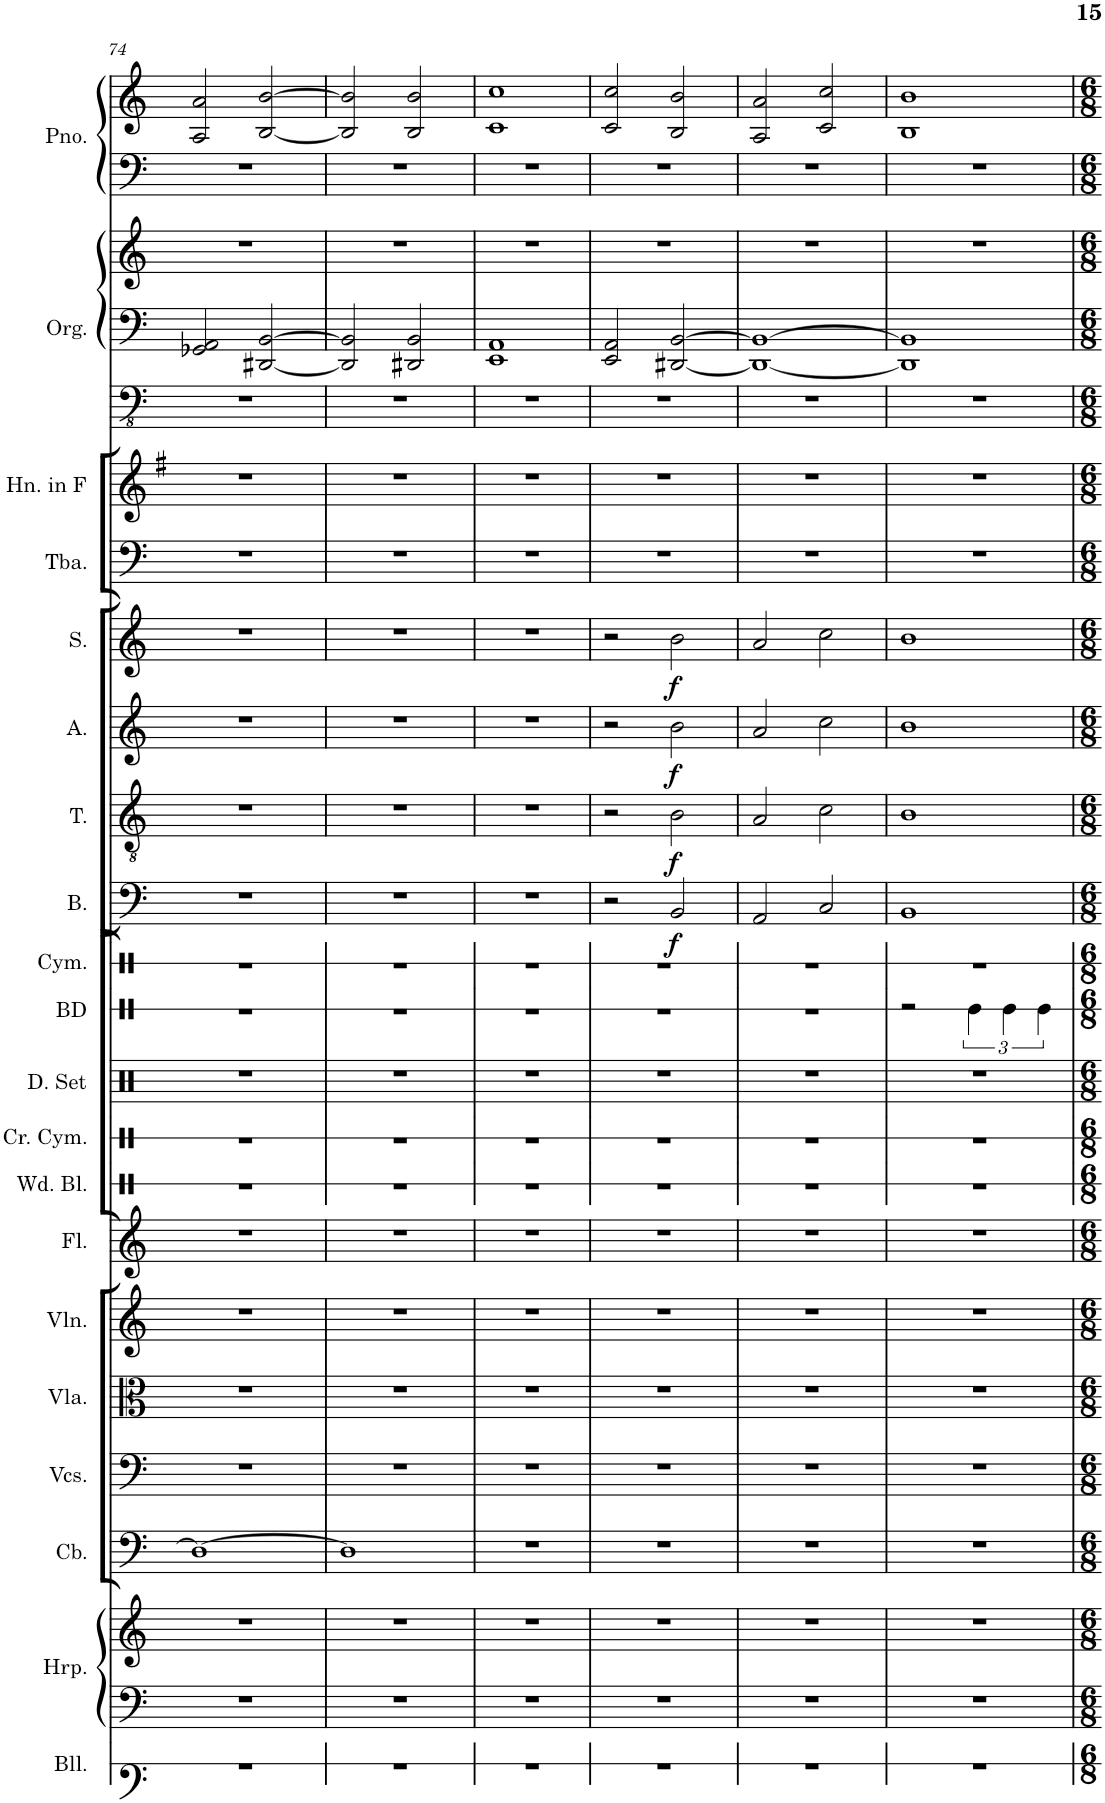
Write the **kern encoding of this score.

**kern	**kern	**kern	**kern	**kern	**kern	**kern	**kern	**kern	**kern	**kern	**kern	**dynam	**kern	**dynam	**kern	**dynam	**kern	**dynam	**kern	**kern	**kern	**kern	**kern	**kern	**kern
*part18	*part17	*part17	*part16	*part15	*part14	*part13	*part12	*part11	*part10	*part9	*part8	*part8	*part7	*part7	*part6	*part6	*part5	*part5	*part4	*part3	*part2	*part2	*part2	*part1	*part1
*staff22	*staff21	*staff20	*staff19	*staff18	*staff17	*staff16	*staff15	*staff14	*staff13	*staff12	*staff11	*staff11	*staff10	*staff10	*staff9	*staff9	*staff8	*staff8	*staff7	*staff6	*staff5	*staff4	*staff3	*staff2	*staff1
*I"Bells	*I"Harp	*	*I"Contrabass	*I"Violoncellos	*I"Viola	*I"Violin	*I"Flute	*I"Crash Cymbal	*I"Drumset	*I"Cymbal	*I"Bass	*	*I"Tenor	*	*I"Alto	*	*I"Soprano	*	*I"Tuba	*I"Horn in F	*I"Pipe Organ	*	*	*I"Piano	*
*I'Bll.	*I'Hrp.	*	*I'Cb.	*I'Vcs.	*I'Vla.	*I'Vln.	*I'Fl.	*I'Cr. Cym.	*I'D. Set	*I'Cym.	*I'B.	*	*I'T.	*	*I'A.	*	*I'S.	*	*I'Tba.	*I'Hn. in F	*I'Org.	*	*	*I'Pno.	*
!!LO:PB:g=z
*clefF4	*clefF4	*clefG2	*clefF4	*clefF4	*clefC3	*clefG2	*clefG2	*clefX	*clefX	*clefX	*clefF4	*	*clefGv2	*	*clefG2	*	*clefG2	*	*clefF4	*clefG2	*clefFv4	*clefF4	*clefG2	*clefF4	*clefG2
*	*	*	*Trd7c12	*	*	*	*	*	*	*	*	*	*	*	*	*	*	*	*	*Trd4c7	*	*	*	*	*
*k[]	*k[]	*k[]	*k[]	*k[]	*k[]	*k[]	*k[]	*k[]	*k[]	*k[]	*k[]	*	*k[]	*	*k[]	*	*k[]	*	*k[]	*k[f#]	*k[]	*k[]	*k[]	*k[]	*k[]
*M4/4	*M4/4	*M4/4	*M4/4	*M4/4	*M4/4	*M4/4	*M4/4	*M4/4	*M4/4	*M4/4	*M4/4	*	*M4/4	*	*M4/4	*	*M4/4	*	*M4/4	*M4/4	*M4/4	*M4/4	*M4/4	*M4/4	*M4/4
=74	=74	=74	=74	=74	=74	=74	=74	=74	=74	=74	=74	=74	=74	=74	=74	=74	=74	=74	=74	=74	=74	=74	=74	=74	=74
1r	1r	1r	1D#_	1r	1r	1r	1r	1r	1r	1r	1r	.	1r	.	1r	.	1r	.	1r	1r	1r	2GG-X/ 2AA/	1r	1r	2A/ 2a/
.	.	.	.	.	.	.	.	.	.	.	.	.	.	.	.	.	.	.	.	.	.	[2DD#X/ [2BB/	.	.	[2B/ [2b/
=75	=75	=75	=75	=75	=75	=75	=75	=75	=75	=75	=75	=75	=75	=75	=75	=75	=75	=75	=75	=75	=75	=75	=75	=75	=75
1r	1r	1r	1D#]	1r	1r	1r	1r	1r	1r	1r	1r	.	1r	.	1r	.	1r	.	1r	1r	1r	2DD#/] 2BB/]	1r	1r	2B/] 2b/]
.	.	.	.	.	.	.	.	.	.	.	.	.	.	.	.	.	.	.	.	.	.	2DD#X/ 2BB/	.	.	2B/ 2b/
=76	=76	=76	=76	=76	=76	=76	=76	=76	=76	=76	=76	=76	=76	=76	=76	=76	=76	=76	=76	=76	=76	=76	=76	=76	=76
1r	1r	1r	1r	1r	1r	1r	1r	1r	1r	1r	1r	.	1r	.	1r	.	1r	.	1r	1r	1r	1EE 1AA	1r	1r	1c 1cc
=77	=77	=77	=77	=77	=77	=77	=77	=77	=77	=77	=77	=77	=77	=77	=77	=77	=77	=77	=77	=77	=77	=77	=77	=77	=77
1r	1r	1r	1r	1r	1r	1r	1r	1r	1r	1r	2r	.	2r	.	2r	.	2r	.	1r	1r	1r	2EE/ 2AA/	1r	1r	2c/ 2cc/
!	!	!	!	!	!	!	!	!	!	!	!	!LO:DY:b	!	!LO:DY:b	!	!LO:DY:b	!	!LO:DY:b	!	!	!	!	!	!	!
.	.	.	.	.	.	.	.	.	.	.	2BB/	f	2B\	f	2b\	f	2b\	f	.	.	.	[2DD#X/ [2BB/	.	.	2B/ 2b/
=78	=78	=78	=78	=78	=78	=78	=78	=78	=78	=78	=78	=78	=78	=78	=78	=78	=78	=78	=78	=78	=78	=78	=78	=78	=78
1r	1r	1r	1r	1r	1r	1r	1r	1r	1r	1r	2AA/	.	2A/	.	2a/	.	2a/	.	1r	1r	1r	1DD#_ 1BB_	1r	1r	2A/ 2a/
.	.	.	.	.	.	.	.	.	.	.	2C/	.	2c\	.	2cc\	.	2cc\	.	.	.	.	.	.	.	2c/ 2cc/
=79	=79	=79	=79	=79	=79	=79	=79	=79	=79	=79	=79	=79	=79	=79	=79	=79	=79	=79	=79	=79	=79	=79	=79	=79	=79
1r	1r	1r	1r	1r	1r	1r	1r	1r	1r	1r	1BB	.	1B	.	1b	.	1b	.	1r	1r	1r	1DD#] 1BB]	1r	1r	1B 1b
=	=	=	=	=	=	=	=	=	=	=	=	=	=	=	=	=	=	=	=	=	=	=	=	=	=
*-	*-	*-	*-	*-	*-	*-	*-	*-	*-	*-	*-	*-	*-	*-	*-	*-	*-	*-	*-	*-	*-	*-	*-	*-	*-
